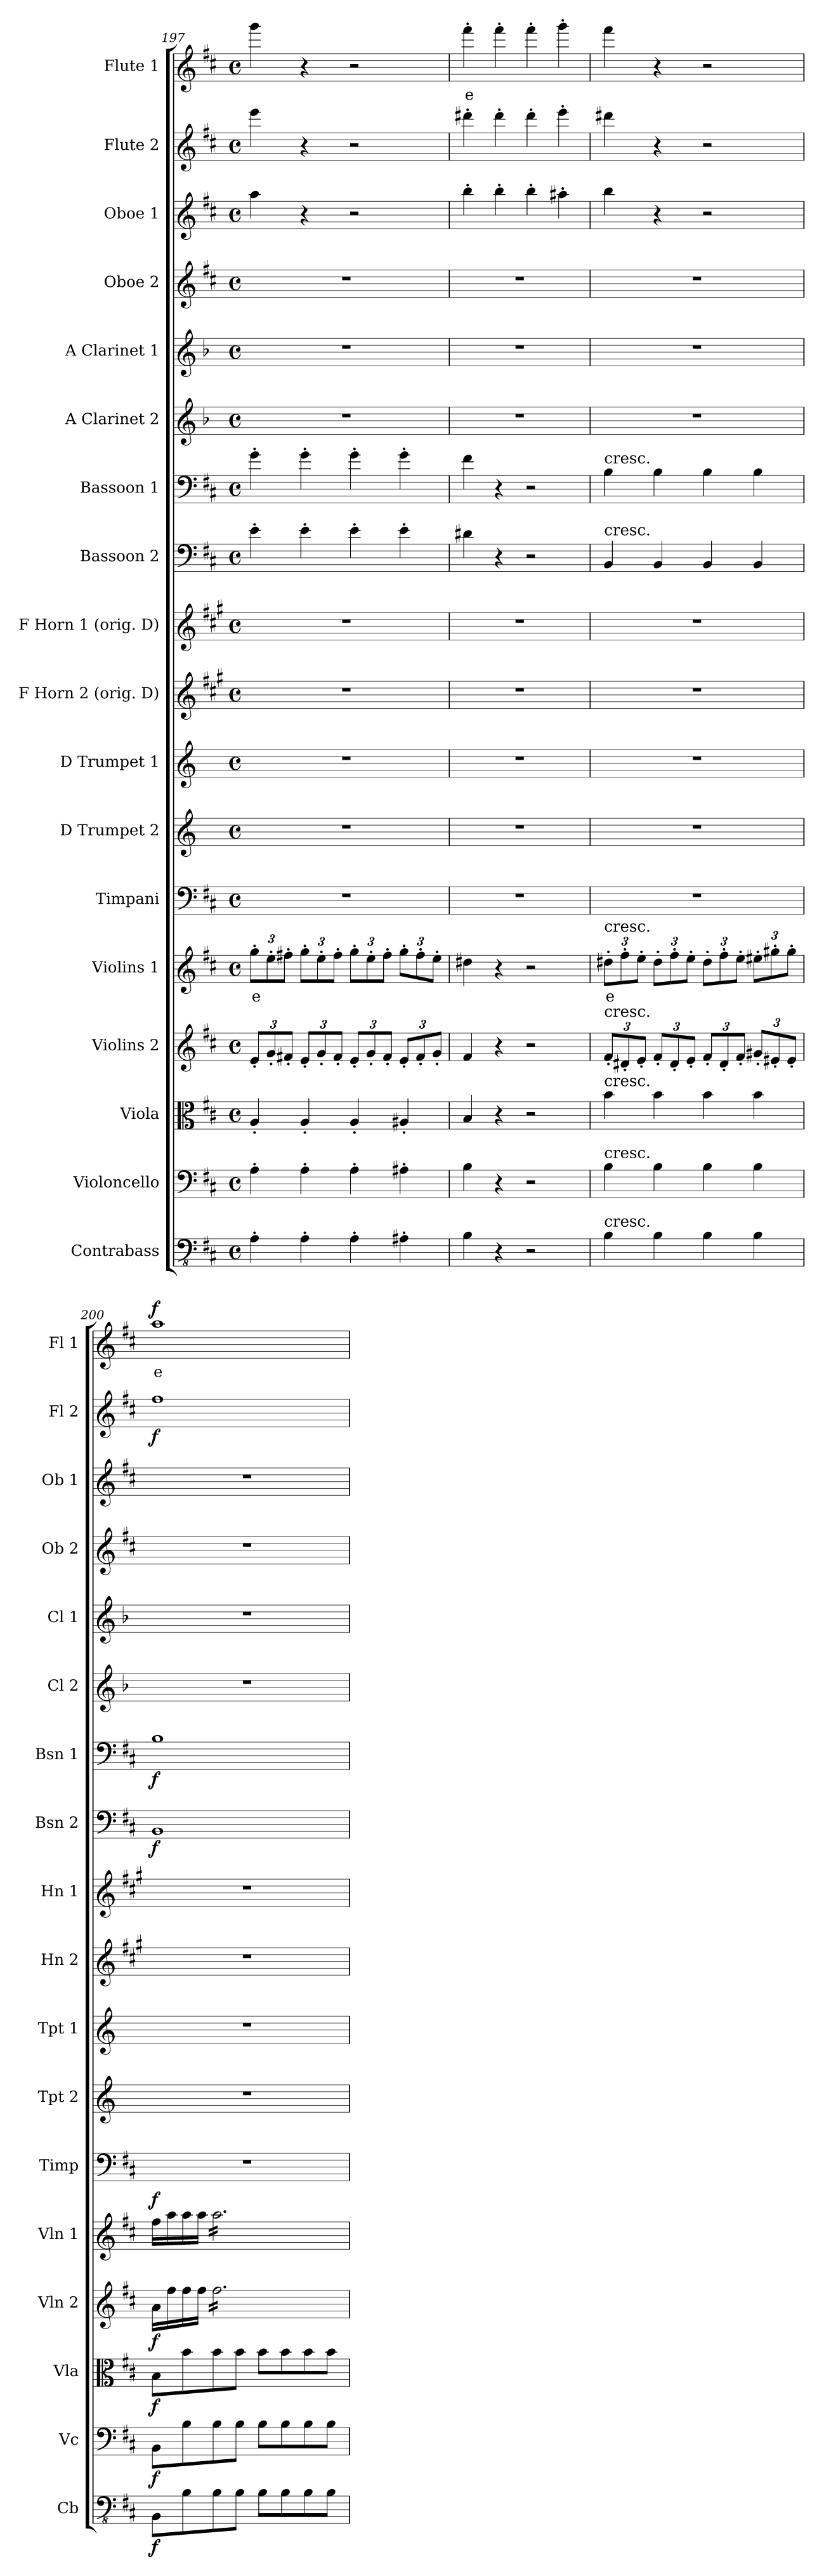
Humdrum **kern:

**kern	**dynam	**kern	**dynam	**kern	**dynam	**kern	**dynam	**kern	**text	**dynam	**kern	**kern	**kern	**kern	**kern	**kern	**dynam	**kern	**dynam	**kern	**kern	**kern	**kern	**kern	**dynam	**kern	**text	**dynam
*part18	*part18	*part17	*part17	*part16	*part16	*part15	*part15	*part14	*part14	*part14	*part13	*part12	*part11	*part10	*part9	*part8	*part8	*part7	*part7	*part6	*part5	*part4	*part3	*part2	*part2	*part1	*part1	*part1
*staff18	*staff18	*staff17	*staff17	*staff16	*staff16	*staff15	*staff15	*staff14	*staff14	*staff14	*staff13	*staff12	*staff11	*staff10	*staff9	*staff8	*staff8	*staff7	*staff7	*staff6	*staff5	*staff4	*staff3	*staff2	*staff2	*staff1	*staff1	*staff1
*I"Contrabass	*	*I"Violoncello	*	*I"Viola	*	*I"Violins 2	*	*I"Violins 1	*	*	*I"Timpani	*I"D Trumpet 2	*I"D Trumpet 1	*I"F Horn 2 (orig.  D)	*I"F Horn 1 (orig.  D)	*I"Bassoon 2	*	*I"Bassoon 1	*	*I"A Clarinet 2	*I"A Clarinet 1	*I"Oboe 2	*I"Oboe 1	*I"Flute 2	*	*I"Flute 1	*	*
*I'Cb	*	*I'Vc	*	*I'Vla	*	*I'Vln 2	*	*I'Vln 1	*	*	*I'Timp	*I'Tpt 2	*I'Tpt 1	*I'Hn 2	*I'Hn 1	*I'Bsn 2	*	*I'Bsn 1	*	*I'Cl 2	*I'Cl 1	*I'Ob 2	*I'Ob 1	*I'Fl 2	*	*I'Fl 1	*	*
*clefFv4	*	*clefF4	*	*clefC3	*	*clefG2	*	*clefG2	*	*	*clefF4	*clefG2	*clefG2	*clefG2	*clefG2	*clefF4	*	*clefF4	*	*clefG2	*clefG2	*clefG2	*clefG2	*clefG2	*	*clefG2	*	*
*	*	*	*	*	*	*	*	*	*	*	*	*ITrd-1c-2	*ITrd-1c-2	*ITrd4c7	*ITrd4c7	*	*	*	*	*ITrd2c3	*ITrd2c3	*	*	*	*	*	*	*
*k[f#c#]	*	*k[f#c#]	*	*k[f#c#]	*	*k[f#c#]	*	*k[f#c#]	*	*	*k[f#c#]	*k[f#c#]	*k[f#c#]	*k[f#c#]	*k[f#c#]	*k[f#c#]	*	*k[f#c#]	*	*k[f#c#]	*k[f#c#]	*k[f#c#]	*k[f#c#]	*k[f#c#]	*	*k[f#c#]	*	*
*M4/4	*	*M4/4	*	*M4/4	*	*M4/4	*	*M4/4	*	*	*M4/4	*M4/4	*M4/4	*M4/4	*M4/4	*M4/4	*	*M4/4	*	*M4/4	*M4/4	*M4/4	*M4/4	*M4/4	*	*M4/4	*	*
*met(c)	*	*met(c)	*	*met(c)	*	*met(c)	*	*met(c)	*	*	*met(c)	*met(c)	*met(c)	*met(c)	*met(c)	*met(c)	*	*met(c)	*	*met(c)	*met(c)	*met(c)	*met(c)	*met(c)	*	*met(c)	*	*
*	*	*	*	*	*	*Xbrackettup	*	*Xbrackettup	*	*	*	*	*	*	*	*	*	*	*	*	*	*	*	*	*	*	*	*
=197	=197	=197	=197	=197	=197	=197	=197	=197	=197	=197	=197	=197	=197	=197	=197	=197	=197	=197	=197	=197	=197	=197	=197	=197	=197	=197	=197	=197
!	!	!	!	!	!	!	!	!	!LO:LY:b:color=#FF0000	!	!	!	!	!	!	!	!	!	!	!	!	!	!	!	!	!	!	!
4AA'\	.	4A'\	.	4A'/	.	12e'/L	.	12gg'\L	e	.	1r	1r	1r	1r	1r	4e'\	.	4g'\	.	1r	1r	1r	4aa\	4eee\	.	4ggg\	.	.
.	.	.	.	.	.	12g'/	.	12ee'\	.	.	.	.	.	.	.	.	.	.	.	.	.	.	.	.	.	.	.	.
.	.	.	.	.	.	12f#X'/J	.	12ff#X'\J	.	.	.	.	.	.	.	.	.	.	.	.	.	.	.	.	.	.	.	.
4AA'\	.	4A'\	.	4A'/	.	12e'/L	.	12gg'\L	.	.	.	.	.	.	.	4e'\	.	4g'\	.	.	.	.	4r	4r	.	4r	.	.
.	.	.	.	.	.	12g'/	.	12ee'\	.	.	.	.	.	.	.	.	.	.	.	.	.	.	.	.	.	.	.	.
.	.	.	.	.	.	12f#'/J	.	12ff#'\J	.	.	.	.	.	.	.	.	.	.	.	.	.	.	.	.	.	.	.	.
4AA'\	.	4A'\	.	4A'/	.	12e'/L	.	12gg'\L	.	.	.	.	.	.	.	4e'\	.	4g'\	.	.	.	.	2r	2r	.	2r	.	.
.	.	.	.	.	.	12g'/	.	12ee'\	.	.	.	.	.	.	.	.	.	.	.	.	.	.	.	.	.	.	.	.
.	.	.	.	.	.	12f#'/J	.	12ff#'\J	.	.	.	.	.	.	.	.	.	.	.	.	.	.	.	.	.	.	.	.
4AA#X'\	.	4A#X'\	.	4A#X'/	.	12e'/L	.	12gg'\L	.	.	.	.	.	.	.	4e'\	.	4g'\	.	.	.	.	.	.	.	.	.	.
.	.	.	.	.	.	12f#'/	.	12ff#'\	.	.	.	.	.	.	.	.	.	.	.	.	.	.	.	.	.	.	.	.
.	.	.	.	.	.	12g'/J	.	12ee'\J	.	.	.	.	.	.	.	.	.	.	.	.	.	.	.	.	.	.	.	.
=198	=198	=198	=198	=198	=198	=198	=198	=198	=198	=198	=198	=198	=198	=198	=198	=198	=198	=198	=198	=198	=198	=198	=198	=198	=198	=198	=198	=198
!	!	!	!	!	!	!	!	!	!	!	!	!	!	!	!	!	!	!	!	!	!	!	!	!	!	!	!LO:LY:b:color=#FF0000	!
4BB\	.	4B\	.	4B/	.	4f#/	.	4dd#X\	.	.	1r	1r	1r	1r	1r	4d#X\	.	4f#\	.	1r	1r	1r	4bb'\	4ddd#X'\	.	4fff#'\	e	.
4r	.	4r	.	4r	.	4r	.	4r	.	.	.	.	.	.	.	4r	.	4r	.	.	.	.	4bb'\	4ddd#'\	.	4fff#'\	.	.
2r	.	2r	.	2r	.	2r	.	2r	.	.	.	.	.	.	.	2r	.	2r	.	.	.	.	4bb'\	4ddd#'\	.	4fff#'\	.	.
.	.	.	.	.	.	.	.	.	.	.	.	.	.	.	.	.	.	.	.	.	.	.	4aa#X'\	4eee'\	.	4ggg'\	.	.
=199	=199	=199	=199	=199	=199	=199	=199	=199	=199	=199	=199	=199	=199	=199	=199	=199	=199	=199	=199	=199	=199	=199	=199	=199	=199	=199	=199	=199
!	!	!	!	!	!	!	!	!	!	!	!	!	!	!	!	!	!	!LO:TX:a:t=cresc.	!	!	!	!	!	!	!	!	!	!
!	!	!	!	!	!	!	!	!	!	!	!	!	!	!	!	!LO:TX:a:t=cresc.	!	!	!	!	!	!	!	!	!	!	!	!
!	!	!	!	!	!	!	!	!LO:TX:a:t=cresc.	!	!	!	!	!	!	!	!	!	!	!	!	!	!	!	!	!	!	!	!
!	!	!	!	!	!	!LO:TX:a:t=cresc.	!	!	!	!	!	!	!	!	!	!	!	!	!	!	!	!	!	!	!	!	!	!
!	!	!	!	!LO:TX:a:t=cresc.	!	!	!	!	!	!	!	!	!	!	!	!	!	!	!	!	!	!	!	!	!	!	!	!
!	!	!LO:TX:a:t=cresc.	!	!	!	!	!	!	!	!	!	!	!	!	!	!	!	!	!	!	!	!	!	!	!	!	!	!
!LO:TX:a:t=cresc.	!	!	!	!	!	!	!	!	!	!	!	!	!	!	!	!	!	!	!	!	!	!	!	!	!	!	!	!
!	!	!	!	!	!	!	!	!	!LO:LY:b:color=#FF0000	!	!	!	!	!	!	!	!	!	!	!	!	!	!	!	!	!	!	!
4BB\	.	4B\	.	4b\	.	12f#'/L	.	12dd#X'\L	e	.	1r	1r	1r	1r	1r	4BB/	.	4B\	.	1r	1r	1r	4bb\	4ddd#X\	.	4fff#\	.	.
.	.	.	.	.	.	12d#X'/	.	12ff#'\	.	.	.	.	.	.	.	.	.	.	.	.	.	.	.	.	.	.	.	.
.	.	.	.	.	.	12e'/J	.	12ee'\J	.	.	.	.	.	.	.	.	.	.	.	.	.	.	.	.	.	.	.	.
4BB\	.	4B\	.	4b\	.	12f#'/L	.	12dd#'\L	.	.	.	.	.	.	.	4BB/	.	4B\	.	.	.	.	4r	4r	.	4r	.	.
.	.	.	.	.	.	12d#'/	.	12ff#'\	.	.	.	.	.	.	.	.	.	.	.	.	.	.	.	.	.	.	.	.
.	.	.	.	.	.	12e'/J	.	12ee'\J	.	.	.	.	.	.	.	.	.	.	.	.	.	.	.	.	.	.	.	.
4BB\	.	4B\	.	4b\	.	12f#'/L	.	12dd#'\L	.	.	.	.	.	.	.	4BB/	.	4B\	.	.	.	.	2r	2r	.	2r	.	.
.	.	.	.	.	.	12d#'/	.	12ff#'\	.	.	.	.	.	.	.	.	.	.	.	.	.	.	.	.	.	.	.	.
.	.	.	.	.	.	12f#'/J	.	12ee'\J	.	.	.	.	.	.	.	.	.	.	.	.	.	.	.	.	.	.	.	.
4BB\	.	4B\	.	4b\	.	12g#X'/L	.	12ee#X'\L	.	.	.	.	.	.	.	4BB/	.	4B\	.	.	.	.	.	.	.	.	.	.
.	.	.	.	.	.	12e#X'/	.	12gg#X'\	.	.	.	.	.	.	.	.	.	.	.	.	.	.	.	.	.	.	.	.
.	.	.	.	.	.	12e#'/J	.	12gg#'\J	.	.	.	.	.	.	.	.	.	.	.	.	.	.	.	.	.	.	.	.
=200	=200	=200	=200	=200	=200	=200	=200	=200	=200	=200	=200	=200	=200	=200	=200	=200	=200	=200	=200	=200	=200	=200	=200	=200	=200	=200	=200	=200
!	!LO:DY:b	!	!LO:DY:b	!	!LO:DY:b	!	!LO:DY:b	!	!	!LO:DY:b	!	!	!	!	!	!	!LO:DY:b	!	!LO:DY:b	!	!	!	!	!	!LO:DY:b	!	!LO:LY:b:color=#FF0000	!LO:DY:b
8BBB\L	f	8BB\L	f	8B\L	f	16a\LL	f	16ff#\LL	.	f	1r	1r	1r	1r	1r	1BB	f	1B	f	1r	1r	1r	1r	1ff#	f	1aa	e	f
.	.	.	.	.	.	16ff#\	.	16aa\	.	.	.	.	.	.	.	.	.	.	.	.	.	.	.	.	.	.	.	.
8BB\	.	8B\	.	8b\	.	16ff#\	.	16aa\	.	.	.	.	.	.	.	.	.	.	.	.	.	.	.	.	.	.	.	.
.	.	.	.	.	.	16ff#\JJ	.	16aa\JJ	.	.	.	.	.	.	.	.	.	.	.	.	.	.	.	.	.	.	.	.
*	*	*	*	*	*	*tremolo	*	*	*	*	*	*	*	*	*	*	*	*	*	*	*	*	*	*	*	*	*	*
*	*	*	*	*	*	*	*	*tremolo	*	*	*	*	*	*	*	*	*	*	*	*	*	*	*	*	*	*	*	*
8BB\	.	8B\	.	8b\	.	16ff#\LL	.	16aa\LL	.	.	.	.	.	.	.	.	.	.	.	.	.	.	.	.	.	.	.	.
.	.	.	.	.	.	16ff#\	.	16aa\	.	.	.	.	.	.	.	.	.	.	.	.	.	.	.	.	.	.	.	.
8BB\J	.	8B\J	.	8b\J	.	16ff#\	.	16aa\	.	.	.	.	.	.	.	.	.	.	.	.	.	.	.	.	.	.	.	.
.	.	.	.	.	.	16ff#\	.	16aa\	.	.	.	.	.	.	.	.	.	.	.	.	.	.	.	.	.	.	.	.
8BB\L	.	8B\L	.	8b\L	.	16ff#\	.	16aa\	.	.	.	.	.	.	.	.	.	.	.	.	.	.	.	.	.	.	.	.
.	.	.	.	.	.	16ff#\	.	16aa\	.	.	.	.	.	.	.	.	.	.	.	.	.	.	.	.	.	.	.	.
8BB\	.	8B\	.	8b\	.	16ff#\	.	16aa\	.	.	.	.	.	.	.	.	.	.	.	.	.	.	.	.	.	.	.	.
.	.	.	.	.	.	16ff#\	.	16aa\	.	.	.	.	.	.	.	.	.	.	.	.	.	.	.	.	.	.	.	.
8BB\	.	8B\	.	8b\	.	16ff#\	.	16aa\	.	.	.	.	.	.	.	.	.	.	.	.	.	.	.	.	.	.	.	.
.	.	.	.	.	.	16ff#\	.	16aa\	.	.	.	.	.	.	.	.	.	.	.	.	.	.	.	.	.	.	.	.
8BB\J	.	8B\J	.	8b\J	.	16ff#\	.	16aa\	.	.	.	.	.	.	.	.	.	.	.	.	.	.	.	.	.	.	.	.
.	.	.	.	.	.	16ff#\JJ	.	16aa\JJ	.	.	.	.	.	.	.	.	.	.	.	.	.	.	.	.	.	.	.	.
*	*	*	*	*	*	*	*	*Xtremolo	*	*	*	*	*	*	*	*	*	*	*	*	*	*	*	*	*	*	*	*
*	*	*	*	*	*	*Xtremolo	*	*	*	*	*	*	*	*	*	*	*	*	*	*	*	*	*	*	*	*	*	*
=	=	=	=	=	=	=	=	=	=	=	=	=	=	=	=	=	=	=	=	=	=	=	=	=	=	=	=	=
*-	*-	*-	*-	*-	*-	*-	*-	*-	*-	*-	*-	*-	*-	*-	*-	*-	*-	*-	*-	*-	*-	*-	*-	*-	*-	*-	*-	*-
